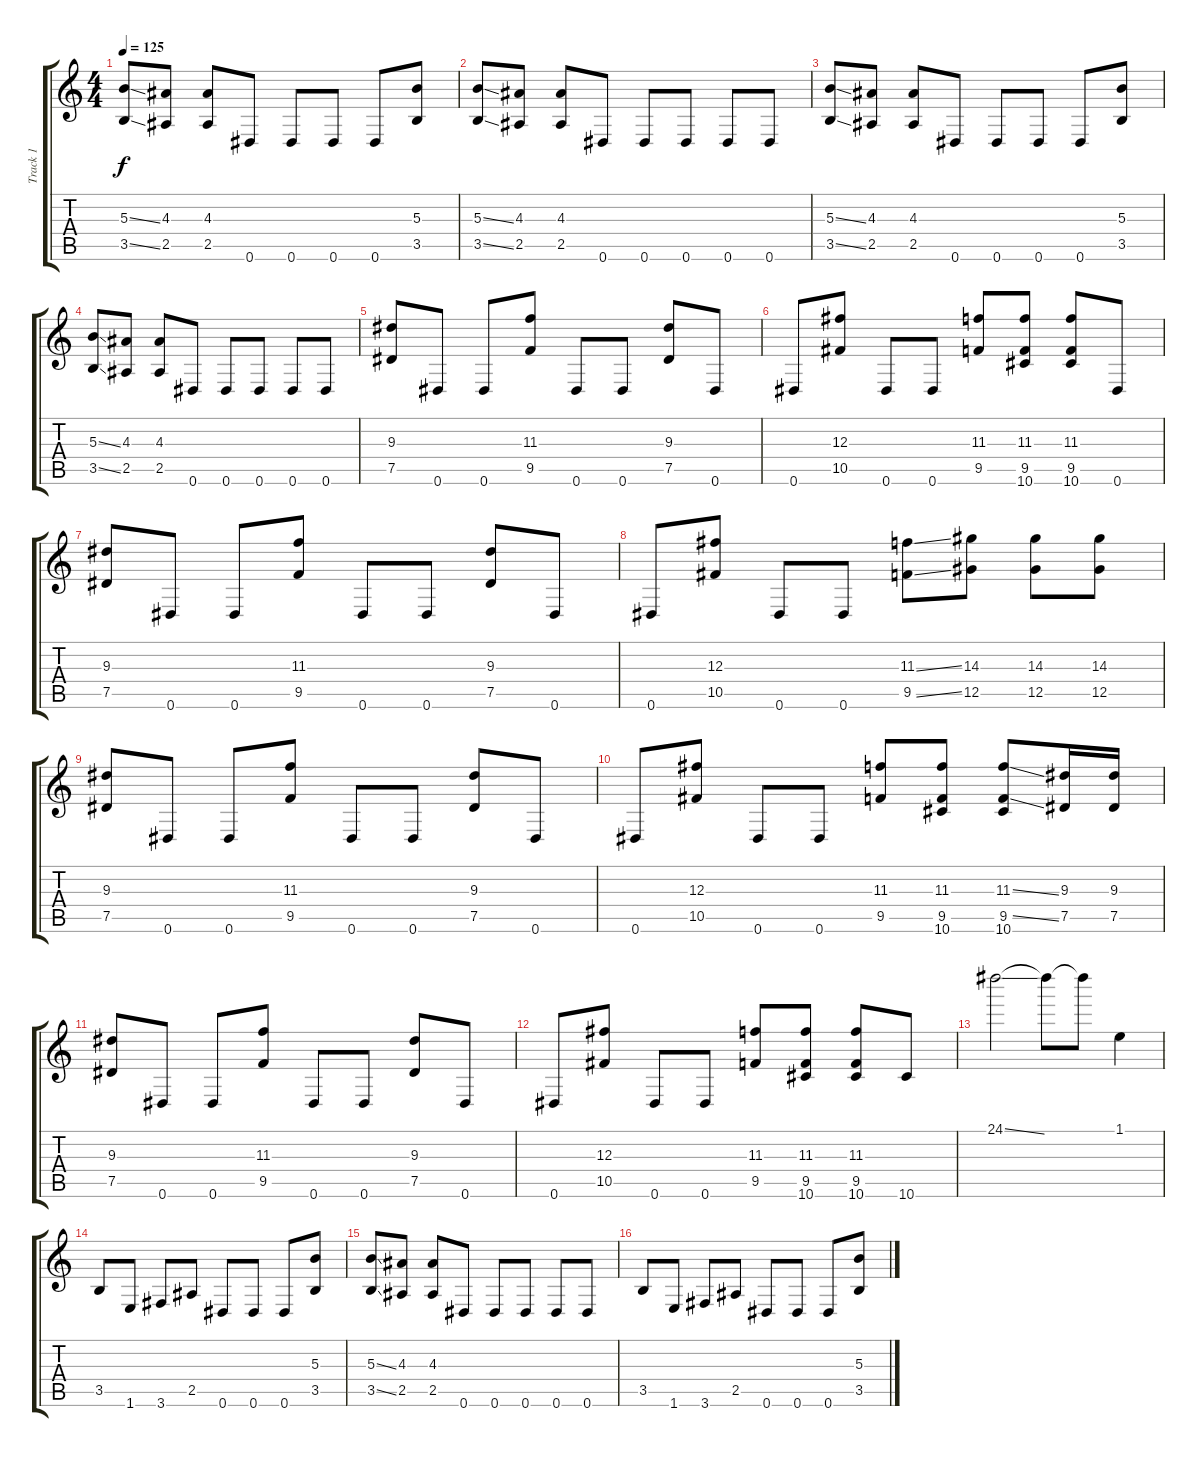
\track ("Track 1" "Track 1") {instrument overdrivenguitar}
\staff {score tabs}
\tuning (Eb4 Bb3 Gb3 Db3 Ab2 Eb2) {hide}
\ts (4 4)
\tempo 125
\clef g2
\ks c
(5.3{ss} 3.5{ss}).8{dy f} (4.3 2.5).8 (4.3 2.5).8 0.6.8 0.6.8 0.6.8 0.6.8 (5.3 3.5).8 |
(5.3{ss} 3.5{ss}).8 (4.3 2.5).8 (4.3 2.5).8 0.6.8 0.6.8 0.6.8 0.6.8 0.6.8 |
(5.3{ss} 3.5{ss}).8 (4.3 2.5).8 (4.3 2.5).8 0.6.8 0.6.8 0.6.8 0.6.8 (5.3 3.5).8 |
(5.3{ss} 3.5{ss}).8 (4.3 2.5).8 (4.3 2.5).8 0.6.8 0.6.8 0.6.8 0.6.8 0.6.8 |
(9.3 7.5).8 0.6.8 0.6.8 (11.3 9.5).8 0.6.8 0.6.8 (9.3 7.5).8 0.6.8 |
0.6.8 (12.3 10.5).8 0.6.8 0.6.8 (11.3 9.5).8 (11.3 9.5 10.6).8 (11.3 9.5 10.6).8 0.6.8 |
(9.3 7.5).8 0.6.8 0.6.8 (11.3 9.5).8 0.6.8 0.6.8 (9.3 7.5).8 0.6.8 |
0.6.8 (12.3 10.5).8 0.6.8 0.6.8 (11.3{ss} 9.5{ss}).8 (14.3 12.5).8 (14.3 12.5).8 (14.3 12.5).8 |
(9.3 7.5).8 0.6.8 0.6.8 (11.3 9.5).8 0.6.8 0.6.8 (9.3 7.5).8 0.6.8 |
0.6.8 (12.3 10.5).8 0.6.8 0.6.8 (11.3 9.5).8 (11.3 9.5 10.6).8 (11.3{ss} 9.5{ss} 10.6).8 (9.3 7.5).16 (9.3 7.5).16 |
(9.3 7.5).8 0.6.8 0.6.8 (11.3 9.5).8 0.6.8 0.6.8 (9.3 7.5).8 0.6.8 |
0.6.8 (12.3 10.5).8 0.6.8 0.6.8 (11.3 9.5).8 (11.3 9.5 10.6).8 (11.3 9.5 10.6).8 10.6.8 |
24.1{ss}.2 24.1{t}.8 24.1{t}.8 1.1.4 |
3.5.8 1.6.8 3.6.8 2.5.8 0.6.8 0.6.8 0.6.8 (5.3 3.5).8 |
(5.3{ss} 3.5{ss}).8 (4.3 2.5).8 (4.3 2.5).8 0.6.8 0.6.8 0.6.8 0.6.8 0.6.8 |
3.5.8 1.6.8 3.6.8 2.5.8 0.6.8 0.6.8 0.6.8 (5.3 3.5).8
